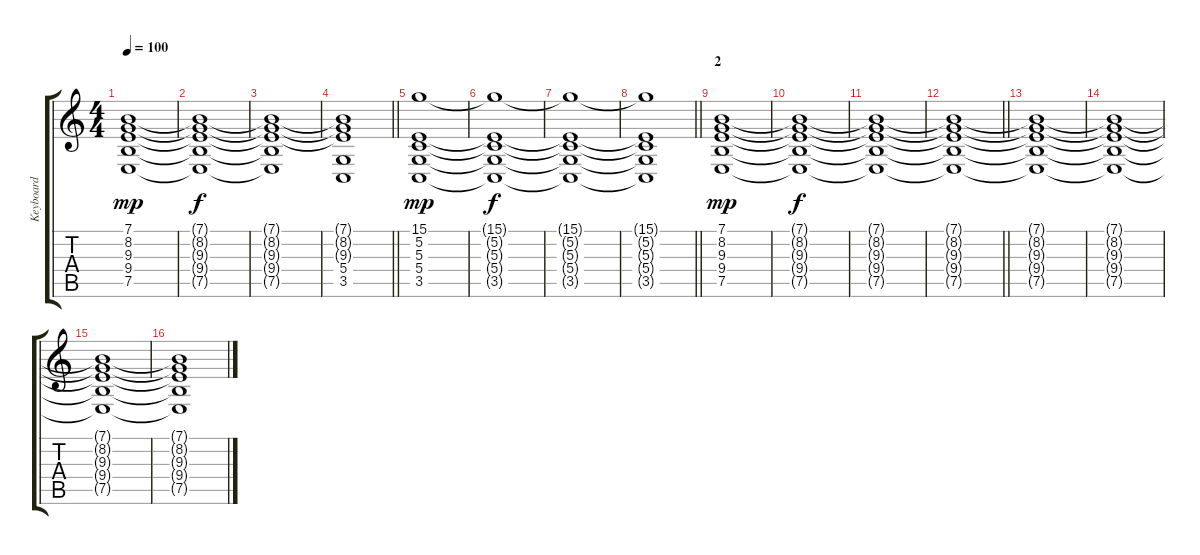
\track ("Keyboard" "Keyboard") {instrument synthstrings2}
\staff {score tabs}
\tuning (E4 B3 G3 D3 A2 E2) {hide}
\ts (4 4)
\section ("" "")
\tempo 100
\clef g2
\ks c
(7.1 8.2 9.3 9.4 7.5).1{dy mp} |
(7.1{t} 8.2{t} 9.3{t} 9.4{t} 7.5{t}).1{dy f} |
(7.1{t} 8.2{t} 9.3{t} 9.4{t} 7.5{t}).1 |
\barLineRight lightlight
(7.1{t} 8.2{t} 9.3{t} 5.4 3.5).1{volume 13} |
\section ("" "")
(15.1 5.2 5.3 5.4 3.5).1{dy mp volume 6} |
(15.1{t} 5.2{t} 5.3{t} 5.4{t} 3.5{t}).1{dy f} |
(15.1{t} 5.2{t} 5.3{t} 5.4{t} 3.5{t}).1 |
\barLineRight lightlight
(15.1{t} 5.2{t} 5.3{t} 5.4{t} 3.5{t}).1 |
\section ("" "2")
(7.1 8.2 9.3 9.4 7.5).1{dy mp} |
(7.1{t} 8.2{t} 9.3{t} 9.4{t} 7.5{t}).1{dy f} |
(7.1{t} 8.2{t} 9.3{t} 9.4{t} 7.5{t}).1 |
\barLineRight lightlight
(7.1{t} 8.2{t} 9.3{t} 9.4{t} 7.5{t}).1 |
\section ("" "")
(7.1{t} 8.2{t} 9.3{t} 9.4{t} 7.5{t}).1 |
(7.1{t} 8.2{t} 9.3{t} 9.4{t} 7.5{t}).1 |
(7.1{t} 8.2{t} 9.3{t} 9.4{t} 7.5{t}).1 |
(7.1{t} 8.2{t} 9.3{t} 9.4{t} 7.5{t}).1
